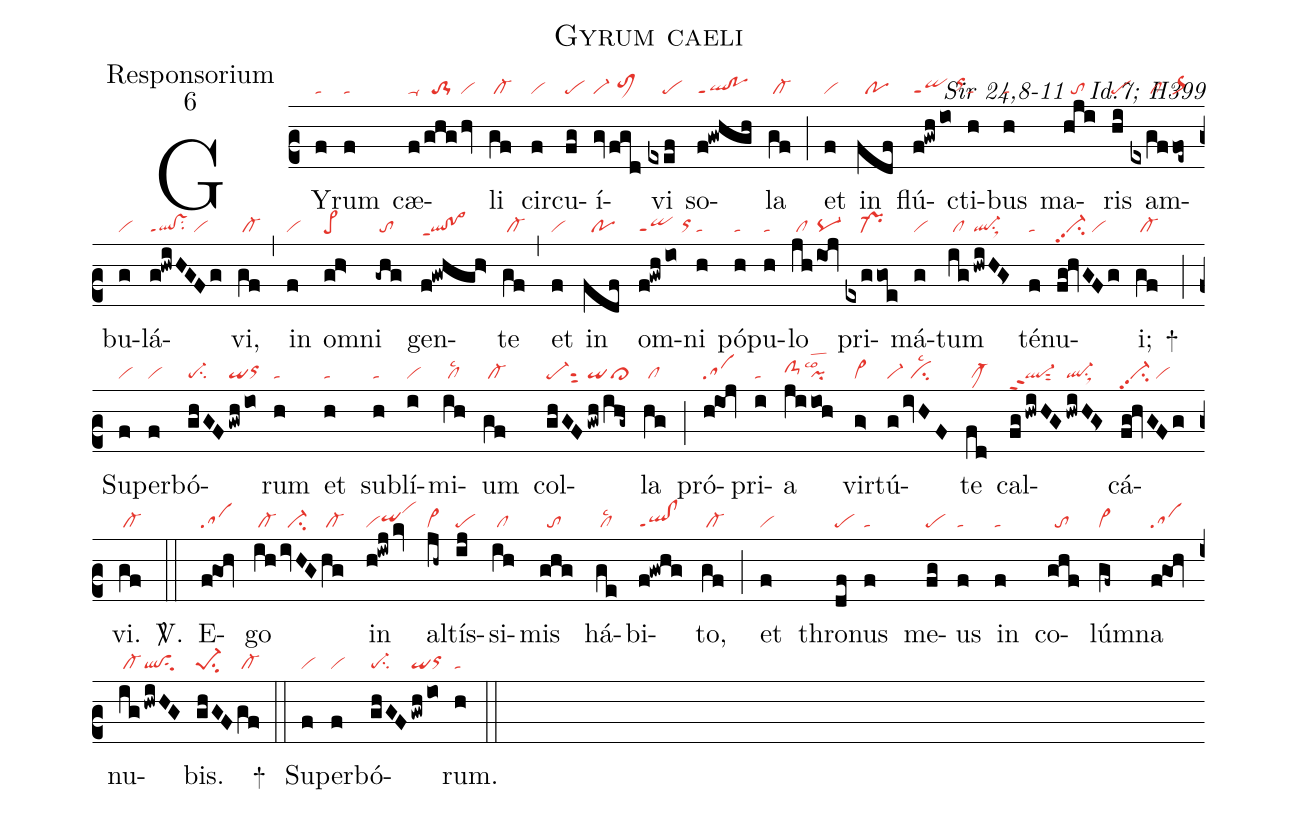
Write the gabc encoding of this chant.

name:Gyrum caeli;
office-part:Responsorium;
mode:6;
commentary:Sir 24,8-11 ꝟ Id.7; H399;
nabc-lines:1;
%%
(c2)
GY(f|ta)rum(f|ta) cæ(f|ta-|/ghg|//to-1|hv|vi)li(gf|/cl-) cir(f|vi)cu(fg|pe)í(gv|vi-|fgd|//toM1hh)vi(exef|////pe) so(f!gwhgh|ql!poppt1)la(gf|/cl-) (;)
et(f|vi) in(fdf|//po) flú(f!gwh/io|qippt1/orhi)cti(h|ta)bus(h|ta) ma(hji|//to)ris(hi|pe) am(exgf|/////cl|foe~|or>)bu(g|vi)lá(g!hwiHGFg|ql!vsppt1su2/vi)vi,(gf|/cl-) (,)
in(f|vi) om(gh>|pe>)ni(-ghg|/to) gen(f!gwhgh>|ql!po>ppt1)te(gf|/cl-) (,)
et(f|vi) in(fdf|//po) om(f!gwh/io|qippt1/orhh)ni(h|ta) pó(h|ta)pu(h|ta)lo(jh|/cl|ioj|pq-) pri(exggoe|////pr-)má(g|vi)tum(ig|/cl|hwiHG>|ql-su1sux1) té(f|ta)nu(fg!hvGFg|vi-pp2su2/vi)i;(gf|/cl-) +(;)
Su(f|vi)per(f|vi)bó(ghGF|pe-su2|gwh/io|qiorhh)rum(h|ta) et(h|ta) su(h|ta)blí(i|vi)mi(ih|/cllsc2)um(gf|/cl-) col(ghGF|pe-sut2|gwh|qi|/ihg~|//cl>)la(hg|/cl) (;)
pró(h!ioj|sa)pri(i|ta)a(ji|clS-hhlsco3|/ioh|pi) vir(g>|vi>)tú(g|vi-|ivHF|//cilsc2)te(fd|/clM-) cal(fghwiHG|ql-ppt2sut2|hwiHG>|ql-su1sux1)cá(fg!hvGFg|vi-pp2su2/vi)vi.(gf|/cl-) <sp>V/</sp>.(::)
E(f!goh|sa)go(ih|/cl-|ivHG|//ci-|hg|/cl-) in(h!iwj/kv|viqihhvihk) al(jh~|cl~)tís(ij|pe)si(ih|/cl)mis(ghg|//to) há(ge|/cllsc2)bi(f!gwhg|ql!clppt1)to,(gf|/cl-) (;)
et(f|vi) thro(df|pe)nus(f|ta) me(fg|pe)us(f|ta) in(f|ta) co(ghf|//to)lúm(gf~|cl~)na(f!goh|sa) nu(ig|/cl-|hwiHG|qlsu2)bis.(ghGF|pe-1su2|gf|/cl-) +(::)
Su(f|vi)per(f|vi)bó(ghGF|pe-su2|gwh/io|qiorhh)rum.(h|ta) (::)
